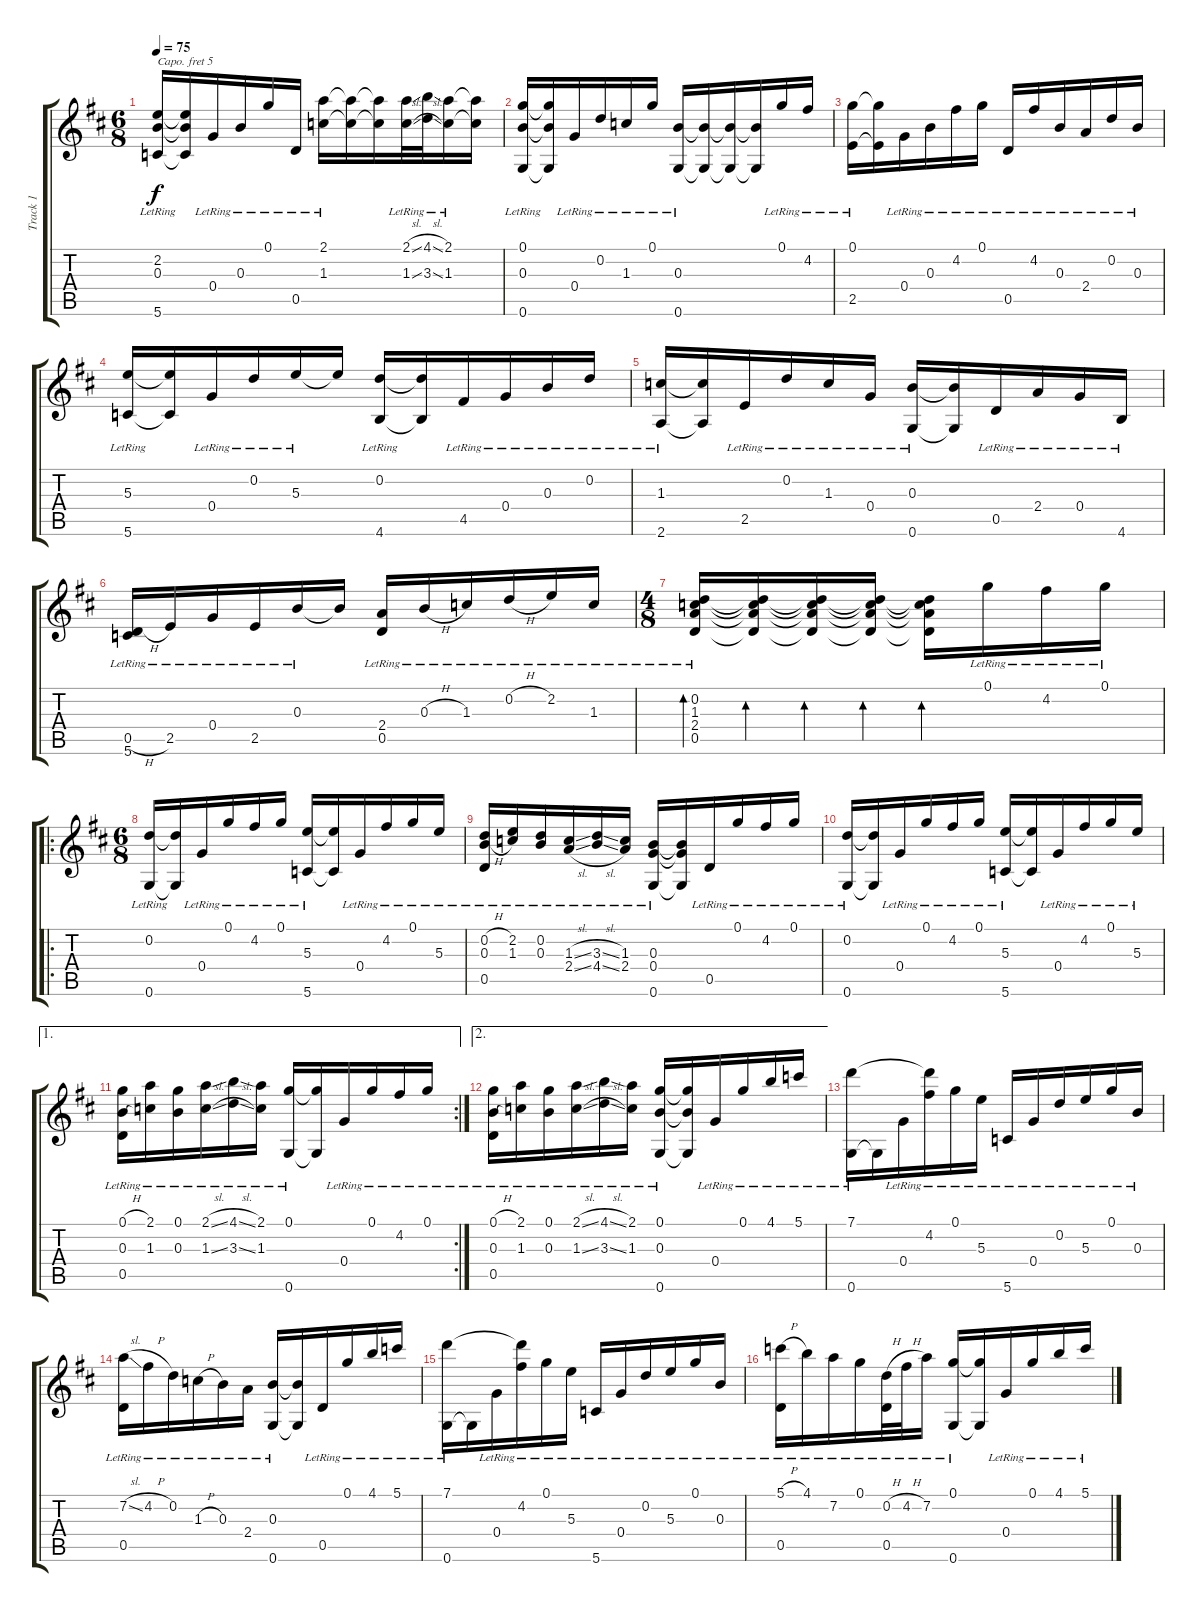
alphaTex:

\track ("Track 1" "Track 1") {instrument acousticguitarnylon}
\staff {score tabs}
\capo 5
\tuning (D4 A3 Gb3 D3 A2 D2) {hide}
\ts (6 8)
\tempo 75
\clef g2
\ks d
(2.2{lr} 0.3{lr} 5.6{lr}).16{dy f} (2.2{t} 0.3{t} 5.6{t}).16 0.4{lr}.16 0.3{lr}.16 0.1{lr}.16 0.5{lr}.16 (2.1{lr} 1.3{lr}).16 (2.1{t} 1.3{t}).16 (2.1{t} 1.3{t}).16 (2.1{sl lr} 1.3{sl lr}).32 (4.1{sl lr} 3.3{sl lr}).32 (2.1{lr} 1.3{lr}).16 (2.1{t} 1.3{t}).16 |
(0.1{lr} 0.3{lr} 0.6{lr}).16 (0.1{t} 0.3{t} 0.6{t}).16 0.4{lr}.16 0.2{lr}.16 1.3{lr}.16 0.1{lr}.16 (0.3{lr} 0.6{lr}).16 (0.3{t} 0.6{t}).16 (0.3{t} 0.6{t}).16 (0.3{t} 0.6{t}).16 0.1{lr}.16 4.2{lr}.16 |
(0.1{lr} 2.5{lr}).16 (0.1{t} 2.5{t}).16 0.4{lr}.16 0.3{lr}.16 4.2{lr}.16 0.1{lr}.16 0.5{lr}.16 4.2{lr}.16 0.3{lr}.16 2.4{lr}.16 0.2{lr}.16 0.3{lr}.16 |
(5.3{lr} 5.6{lr}).16 (5.3{t} 5.6{t}).16 0.4{lr}.16 0.2{lr}.16 5.3{lr}.16 5.3{t}.16 (0.2{lr} 4.6{lr}).16 (0.2{t} 4.6{t}).16 4.5{lr}.16 0.4{lr}.16 0.3{lr}.16 0.2{lr}.16 |
(1.3{lr} 2.6{lr}).16 (1.3{t} 2.6{t}).16 2.5{lr}.16 0.2{lr}.16 1.3{lr}.16 0.4{lr}.16 (0.3{lr} 0.6{lr}).16 (0.3{t} 0.6{t}).16 0.5{lr}.16 2.4{lr}.16 0.4{lr}.16 4.6{lr}.16 |
(0.5{h lr} 5.6{lr}).16 2.5{lr}.16 0.4{lr}.16 2.5{lr}.16 0.3{lr}.16 0.3{t}.16 (2.4{lr} 0.5{lr}).16 0.3{h lr}.16 1.3{lr}.16 0.2{h lr}.16 2.2{lr}.16 1.3{lr}.16 |
\ts (4 8)
(0.2{lr} 1.3{lr} 2.4{lr} 0.5{lr}).16{bd 480} (0.2{t} 1.3{t} 2.4{t} 0.5{t}).16{bd 480} (0.2{t} 1.3{t} 2.4{t} 0.5{t}).16{bd 480} (0.2{t} 1.3{t} 2.4{t} 0.5{t}).16{bd 480} (0.2{t} 1.3{t} 2.4{t} 0.5{t}).16{bd 480} 0.1{lr}.16 4.2{lr}.16 0.1{lr}.16 |
\ro
\ts (6 8)
(0.2{lr} 0.6{lr}).16 (0.2{t} 0.6{t}).16 0.4{lr}.16 0.1{lr}.16 4.2{lr}.16 0.1{lr}.16 (5.3{lr} 5.6{lr}).16 (5.3{t} 5.6{t}).16 0.4{lr}.16 4.2{lr}.16 0.1{lr}.16 5.3{lr}.16 |
(0.2{h lr} 0.3{h lr} 0.5{lr}).16 (2.2{lr} 1.3{lr}).16 (0.2{lr} 0.3{lr}).16 (1.3{sl lr} 2.4{sl lr}).16 (3.3{sl lr} 4.4{sl lr}).16 (1.3{lr} 2.4{lr}).16 (0.3{lr} 0.4{lr} 0.6{lr}).16 (0.3{t} 0.4{t} 0.6{t}).16 0.5{lr}.16 0.1{lr}.16 4.2{lr}.16 0.1{lr}.16 |
(0.2{lr} 0.6{lr}).16 (0.2{t} 0.6{t}).16 0.4{lr}.16 0.1{lr}.16 4.2{lr}.16 0.1{lr}.16 (5.3{lr} 5.6{lr}).16 (5.3{t} 5.6{t}).16 0.4{lr}.16 4.2{lr}.16 0.1{lr}.16 5.3{lr}.16 |
\ae 1
\rc 2
(0.1{h lr} 0.3{h lr} 0.5{lr}).16 (2.1{lr} 1.3{lr}).16 (0.1{lr} 0.3{lr}).16 (2.1{sl lr} 1.3{sl lr}).16 (4.1{sl lr} 3.3{sl lr}).16 (2.1{lr} 1.3{lr}).16 (0.1{lr} 0.6{lr}).16 (0.1{t} 0.6{t}).16 0.4{lr}.16 0.1{lr}.16 4.2{lr}.16 0.1{lr}.16 |
\ae 2
(0.1{h lr} 0.3{h lr} 0.5{lr}).16 (2.1{lr} 1.3{lr}).16 (0.1{lr} 0.3{lr}).16 (2.1{sl lr} 1.3{sl lr}).16 (4.1{sl lr} 3.3{sl lr}).16 (2.1{lr} 1.3{lr}).16 (0.1{lr} 0.3{lr} 0.6{lr}).16 (0.1{t} 0.3{t} 0.6{t}).16 0.4{lr}.16 0.1{lr}.16 4.1{lr}.16 5.1{lr}.16 |
(7.1{lr} 0.6{lr}).16 0.6{t}.16 0.4{lr}.16 (7.1{t} 4.2{lr}).16 0.1{lr}.16 5.3{lr}.16 5.6{lr}.16 0.4{lr}.16 0.2{lr}.16 5.3{lr}.16 0.1{lr}.16 0.3{lr}.16 |
(7.2{sl lr} 0.5{lr}).16 4.2{h lr}.16 0.2{lr}.16 1.3{h lr}.16 0.3{lr}.16 2.4{lr}.16 (0.3{lr} 0.6{lr}).16 (0.3{t} 0.6{t}).16 0.5{lr}.16 0.1{lr}.16 4.1{lr}.16 5.1{lr}.16 |
(7.1{lr} 0.6{lr}).16 0.6{t}.16 0.4{lr}.16 (7.1{t} 4.2{lr}).16 0.1{lr}.16 5.3{lr}.16 5.6{lr}.16 0.4{lr}.16 0.2{lr}.16 5.3{lr}.16 0.1{lr}.16 0.3{lr}.16 |
(5.1{h lr} 0.5{lr}).16 4.1{lr}.16 7.2{lr}.16 0.1{lr}.16 (0.2{h lr} 0.5{lr}).32 4.2{h lr}.32 7.2{lr}.16 (0.1{lr} 0.6{lr}).16 (0.1{t} 0.6{t}).16 0.4{lr}.16 0.1{lr}.16 4.1{lr}.16 5.1{lr}.16
